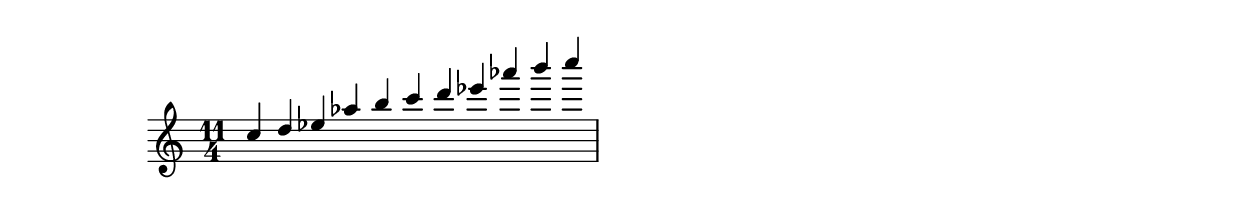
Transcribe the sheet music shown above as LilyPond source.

\version "2.18.2" \score { \new Staff << \new Voice { \set midiInstrument = #"piano" \voiceOne
 \key c \major \time 11/4
\override Voice.TextScript.font-size = #-4
 { c'' d'' ees'' aes'' b'' c''' d''' ees''' aes''' b''' c''''  } 
 } >> \layout { } \midi { \context { \Staff \remove "Staff_performer" }
\context { \Voice \consists "Staff_performer" } \tempo 2 = 60 } }
\paper{oddHeaderMarkup = ##f oddFooterMarkup = ##f}
